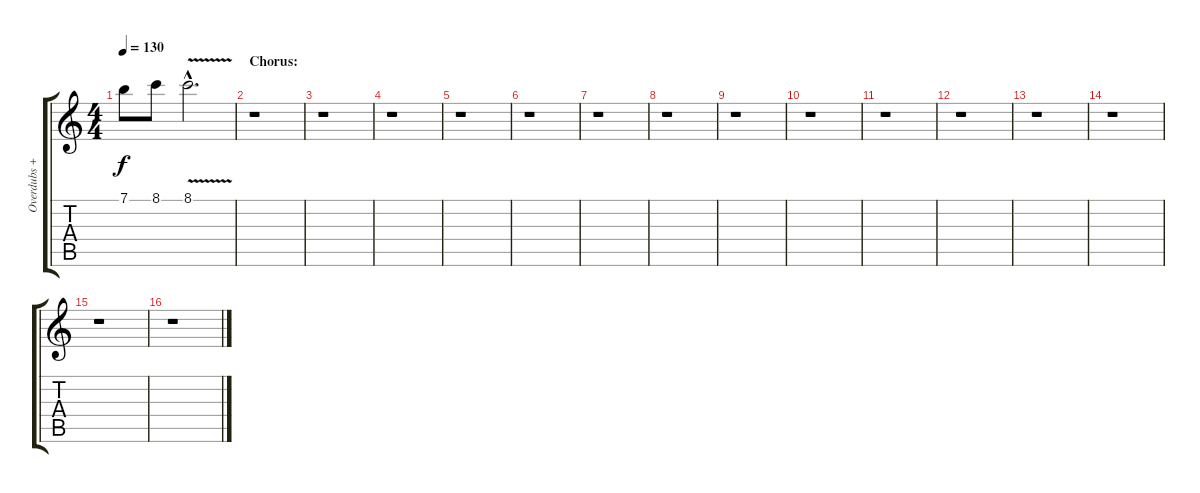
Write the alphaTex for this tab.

\track ("Overdubs + Fills" "Overdubs +") {instrument distortionguitar}
\staff {score tabs}
\tuning (E4 B3 G3 D3 A2 E2) {hide}
\ts (4 4)
\tempo 130
\clef g2
\ks c
7.1{t}.8{dy f} 8.1.8 8.1{v hac}.2{d} |
\section ("" "Chorus:")
r.1 |
r.1 |
r.1 |
r.1 |
r.1 |
r.1 |
r.1 |
r.1 |
r.1 |
r.1 |
r.1 |
r.1 |
r.1 |
r.1 |
r.1
